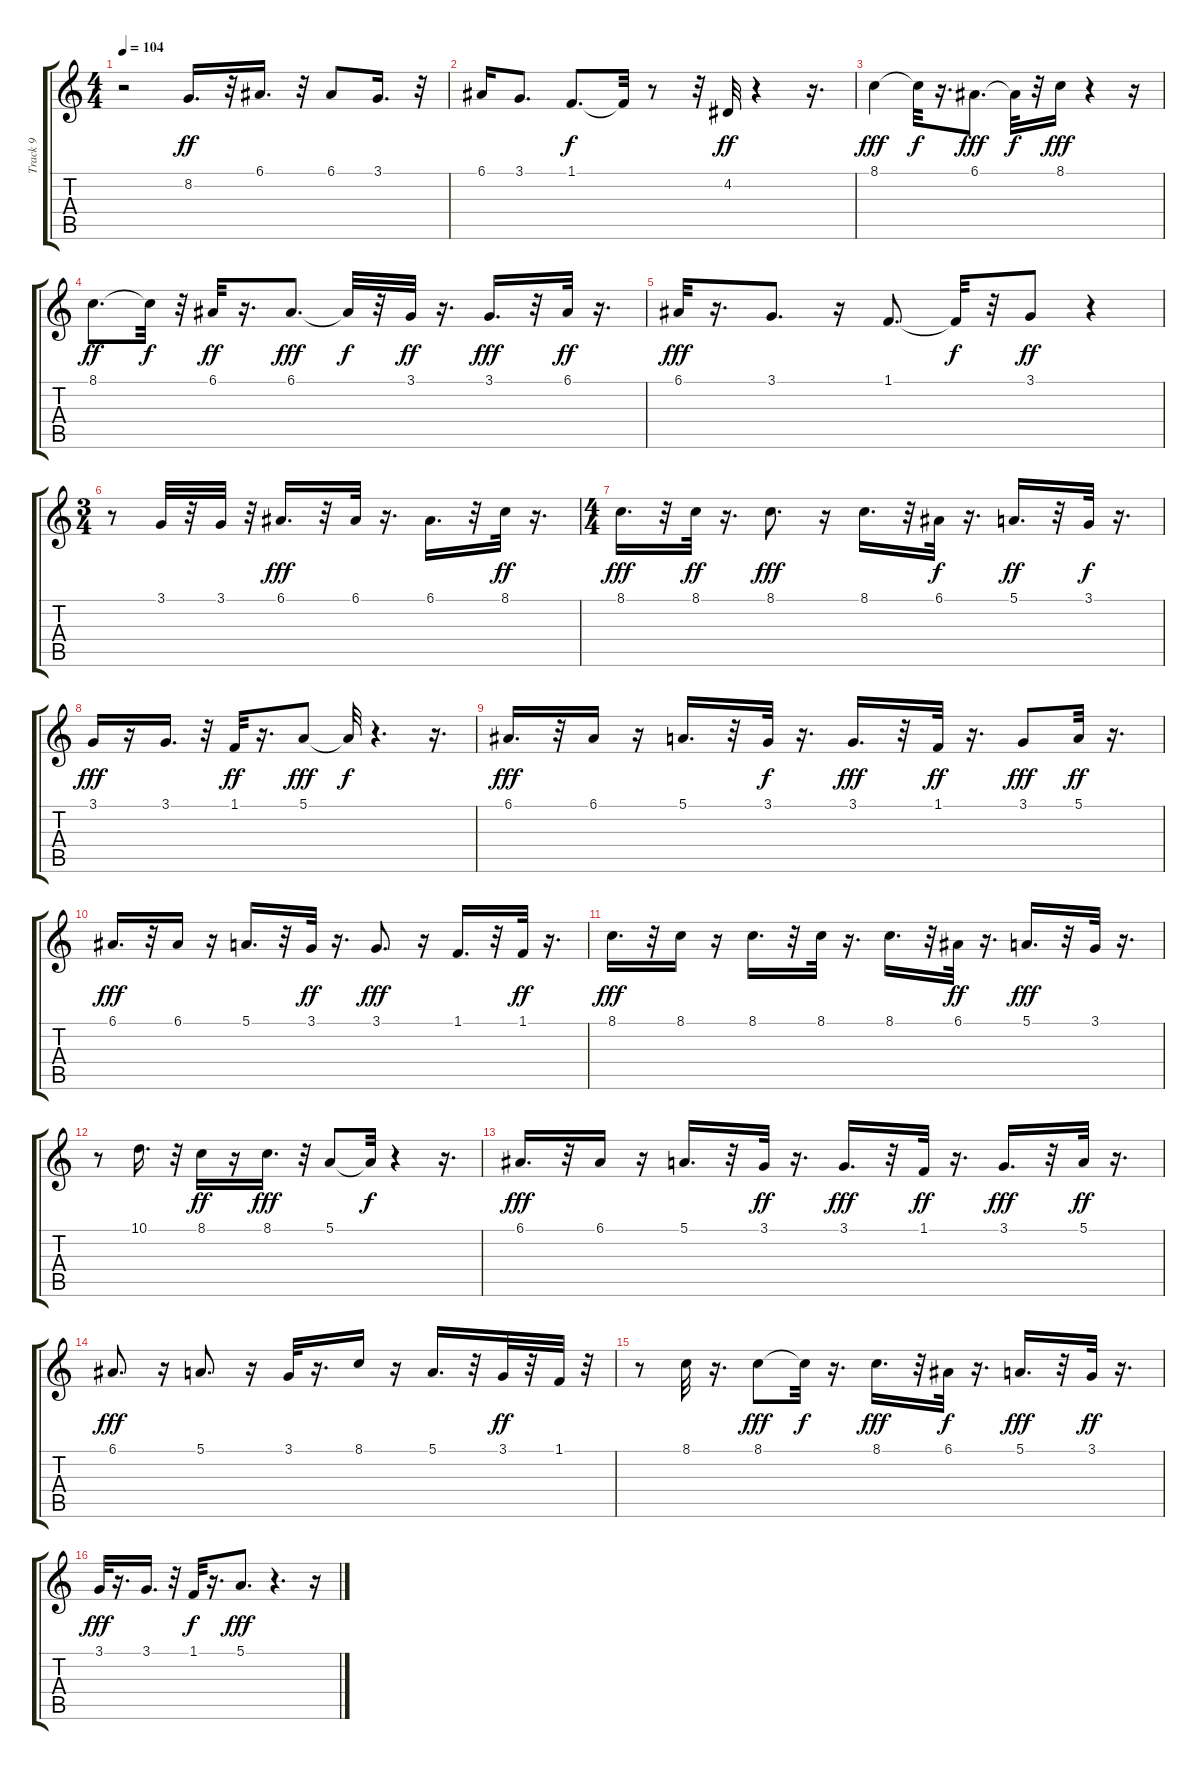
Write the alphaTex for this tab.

\track ("Track 9" "Track 9") {instrument altosax}
\staff {score tabs}
\tuning (E4 B3 G3 D3 A2 E2) {hide}
\ts (4 4)
\tempo 104
\clef g2
\ks c
r.2{dy fff} 8.2.16{d dy ff} r.32 6.1.16{d} r.32 6.1.8 3.1.16{d} r.32 |
6.1.16 3.1.8{d} 1.1.8{d dy f} 1.1{t}.32 r.8 r.32 4.2.32{dy ff} r.4 r.16{d} |
8.1.4{dy fff} 8.1{t}.32{dy f} r.16{d} 6.1.8{d dy fff} 6.1{t}.32{dy f} r.32 8.1.16{dy fff} r.4 r.16 |
8.1.8{d dy ff} 8.1{t}.32{dy f} r.32 6.1.32{dy ff} r.16{d} 6.1.8{d dy fff} 6.1{t}.32{dy f} r.32 3.1.32{dy ff} r.16{d} 3.1.16{d dy fff} r.32 6.1.32{dy ff} r.16{d} |
6.1.32{dy fff} r.16{d} 3.1.8{d} r.16 1.1.8{d} 1.1{t}.32{dy f} r.32 3.1.8{dy ff} r.4 |
\ts (3 4)
r.8 3.1.32 r.32 3.1.32 r.32 6.1.16{d dy fff} r.32 6.1.32 r.16{d} 6.1.16{d} r.32 8.1.32{dy ff} r.16{d} |
\ts (4 4)
8.1.16{d dy fff} r.32 8.1.32{dy ff} r.16{d} 8.1.8{d dy fff} r.16 8.1.16{d} r.32 6.1.32{dy f} r.16{d} 5.1.16{d dy ff} r.32 3.1.32{dy f} r.16{d} |
3.1.16{dy fff} r.16 3.1.16{d} r.32 1.1.32{dy ff} r.16{d} 5.1.8{dy fff} 5.1{t}.32{dy f} r.4{d} r.16{d} |
6.1.16{d dy fff} r.32 6.1.16 r.16 5.1.16{d} r.32 3.1.32{dy f} r.16{d} 3.1.16{d dy fff} r.32 1.1.32{dy ff} r.16{d} 3.1.8{dy fff} 5.1.32{dy ff} r.16{d} |
6.1.16{d dy fff} r.32 6.1.16 r.16 5.1.16{d} r.32 3.1.32{dy ff} r.16{d} 3.1.8{d dy fff} r.16 1.1.16{d} r.32 1.1.32{dy ff} r.16{d} |
8.1.16{d dy fff} r.32 8.1.16 r.16 8.1.16{d} r.32 8.1.32 r.16{d} 8.1.16{d} r.32 6.1.32{dy ff} r.16{d} 5.1.16{d dy fff} r.32 3.1.32 r.16{d} |
r.8 10.1.16{d} r.32 8.1.16{dy ff} r.16 8.1.16{d dy fff} r.32 5.1.8 5.1{t}.32{dy f} r.4 r.16{d} |
6.1.16{d dy fff} r.32 6.1.16 r.16 5.1.16{d} r.32 3.1.32{dy ff} r.16{d} 3.1.16{d dy fff} r.32 1.1.32{dy ff} r.16{d} 3.1.16{d dy fff} r.32 5.1.32{dy ff} r.16{d} |
6.1.8{d dy fff} r.16 5.1.8{d} r.16 3.1.32 r.16{d} 8.1.16 r.16 5.1.16{d} r.32 3.1.32{dy ff} r.32 1.1.32 r.32 |
r.8 8.1.32 r.16{d} 8.1.8{dy fff} 8.1{t}.32{dy f} r.16{d} 8.1.16{d dy fff} r.32 6.1.32{dy f} r.16{d} 5.1.16{d dy fff} r.32 3.1.32{dy ff} r.16{d} |
3.1.32{dy fff} r.16{d} 3.1.16{d} r.32 1.1.32{dy f} r.16{d} 5.1.8{d dy fff} r.4{d} r.16
